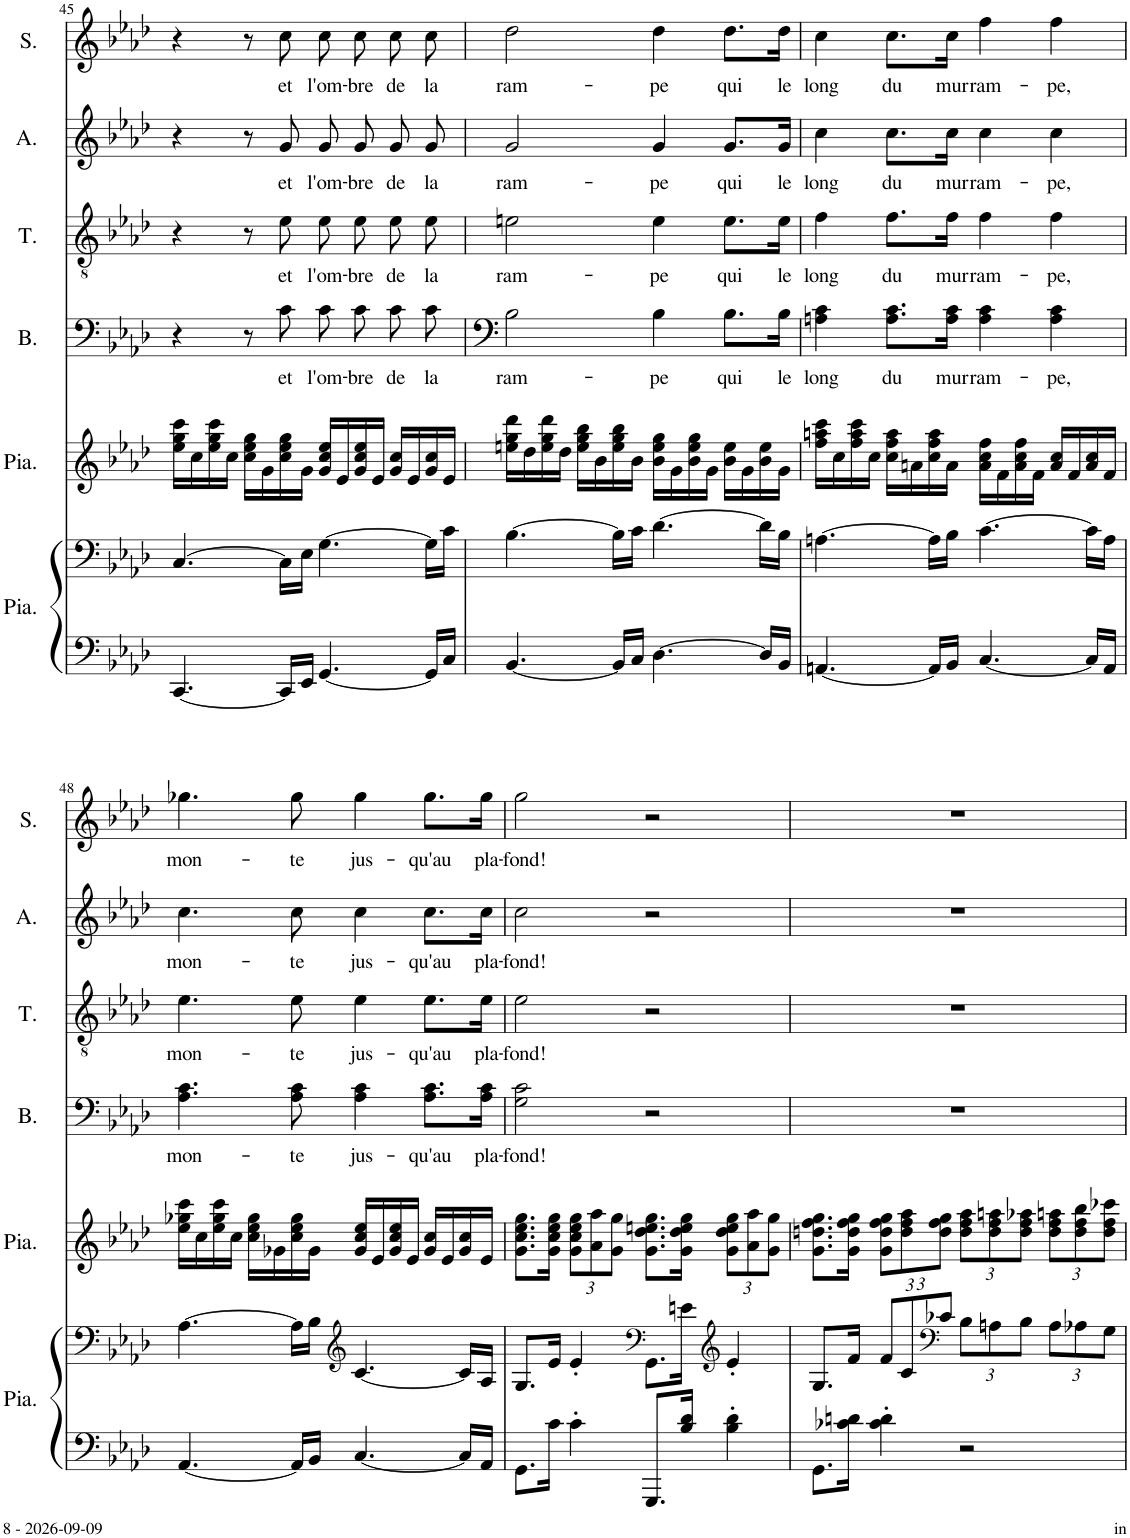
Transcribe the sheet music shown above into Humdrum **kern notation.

**kern	**kern	**kern	**kern	**text	**kern	**text	**kern	**text	**kern	**text
*part6	*part6	*part5	*part4	*part4	*part3	*part3	*part2	*part2	*part1	*part1
*staff7	*staff6	*staff5	*staff4	*staff4	*staff3	*staff3	*staff2	*staff2	*staff1	*staff1
*I"Piano, lower:	*	*I"Piano, upper:	*I"Bass	*	*I"Ténor	*	*I"Alto	*	*I"Soprano	*
*I'Pia.	*	*I'Pia.	*I'B.	*	*I'T.	*	*I'A.	*	*I'S.	*
!!LO:PB:g=z
*clefF4	*clefG2	*clefG2	*clefF4	*	*clefGv2	*	*clefG2	*	*clefG2	*
*k[b-e-a-d-]	*k[b-e-a-d-]	*k[b-e-a-d-]	*k[b-e-a-d-]	*	*k[b-e-a-d-]	*	*k[b-e-a-d-]	*	*k[b-e-a-d-]	*
*M4/4	*M4/4	*M4/4	*M4/4	*	*M4/4	*	*M4/4	*	*M4/4	*
=45	=45	=45	=45	=45	=45	=45	=45	=45	=45	=45
[4.CC/	[4.C/	16ee-\ 16gg\ 16ccc\LL	4r	.	4r	.	4r	.	4r	.
.	.	16cc\	.	.	.	.	.	.	.	.
.	.	16ee-\ 16gg\ 16ccc\	.	.	.	.	.	.	.	.
.	.	16cc\JJ	.	.	.	.	.	.	.	.
.	.	16cc\ 16ee-\ 16gg\LL	8r	.	8r	.	8r	.	8r	.
.	.	16g\	.	.	.	.	.	.	.	.
!	!	!	!	!LO:LY:b	!	!LO:LY:b	!	!LO:LY:b	!	!LO:LY:b
16CC/LL]	16C\LL]	16cc\ 16ee-\ 16gg\	8c\	et	8e-\	et	8g/	et	8cc\	et
16EE-/JJ	16E-\JJ	16g\JJ	.	.	.	.	.	.	.	.
!	!	!	!	!LO:LY:b	!	!LO:LY:b	!	!LO:LY:b	!	!LO:LY:b
[4.GG/	[4.G\	16g/ 16cc/ 16ee-/LL	8c\	l'om-	8e-\	l'om-	8g/	l'om-	8cc\	l'om-
.	.	16e-/	.	.	.	.	.	.	.	.
!	!	!	!	!LO:LY:b	!	!LO:LY:b	!	!LO:LY:b	!	!LO:LY:b
.	.	16g/ 16cc/ 16ee-/	8c\	-bre	8e-\	-bre	8g/	-bre	8cc\	-bre
.	.	16e-/JJ	.	.	.	.	.	.	.	.
!	!	!	!	!LO:LY:b	!	!LO:LY:b	!	!LO:LY:b	!	!LO:LY:b
.	.	16g/ 16cc/LL	8c\	de	8e-\	de	8g/	de	8cc\	de
.	.	16e-/	.	.	.	.	.	.	.	.
!	!	!	!	!LO:LY:b	!	!LO:LY:b	!	!LO:LY:b	!	!LO:LY:b
16GG/LL]	16G\LL]	16g/ 16cc/	8c\	la	8e-\	la	8g/	la	8cc\	la
16C/JJ	16c\JJ	16e-/JJ	.	.	.	.	.	.	.	.
=46	=46	=46	=46	=46	=46	=46	=46	=46	=46	=46
!	!	!	!	!LO:LY:b	!	!LO:LY:b	!	!LO:LY:b	!	!LO:LY:b
[4.BB-/	[4.B-\	16een\ 16gg\ 16ddd-\LL	2B-\	ram-	2en\	ram-	2g/	ram-	2dd-\	ram-
.	.	16dd-\	.	.	.	.	.	.	.	.
.	.	16ee\ 16gg\ 16ddd-\	.	.	.	.	.	.	.	.
.	.	16dd-\JJ	.	.	.	.	.	.	.	.
.	.	16ee\ 16gg\ 16bb-\LL	.	.	.	.	.	.	.	.
.	.	16b-\	.	.	.	.	.	.	.	.
16BB-/LL]	16B-\LL]	16ee\ 16gg\ 16bb-\	.	.	.	.	.	.	.	.
16C/JJ	16c\JJ	16b-\JJ	.	.	.	.	.	.	.	.
!	!	!	!	!LO:LY:b	!	!LO:LY:b	!	!LO:LY:b	!	!LO:LY:b
[4.D-\	[4.d-\	16b-\ 16ee\ 16gg\LL	4B-\	-pe	4e\	-pe	4g/	-pe	4dd-\	-pe
.	.	16g\	.	.	.	.	.	.	.	.
.	.	16b-\ 16ee\ 16gg\	.	.	.	.	.	.	.	.
.	.	16g\JJ	.	.	.	.	.	.	.	.
!	!	!	!	!LO:LY:b	!	!LO:LY:b	!	!LO:LY:b	!	!LO:LY:b
.	.	16b-\ 16ee\LL	8.B-\L	qui	8.e\L	qui	8.g/L	qui	8.dd-\L	qui
.	.	16g\	.	.	.	.	.	.	.	.
16D-/LL]	16d-\LL]	16b-\ 16ee\	.	.	.	.	.	.	.	.
!	!	!	!	!LO:LY:b	!	!LO:LY:b	!	!LO:LY:b	!	!LO:LY:b
16BB-/JJ	16B-\JJ	16g\JJ	16B-\Jk	le	16e\Jk	le	16g/Jk	le	16dd-\Jk	le
=47	=47	=47	=47	=47	=47	=47	=47	=47	=47	=47
!	!	!	!	!LO:LY:b	!	!LO:LY:b	!	!LO:LY:b	!	!LO:LY:b
[4.AAn/	[4.An\	16ff\ 16aan\ 16ccc\LL	4An\ 4c\	long	4f\	long	4cc\	long	4cc\	long
.	.	16cc\	.	.	.	.	.	.	.	.
.	.	16ff\ 16aa\ 16ccc\	.	.	.	.	.	.	.	.
.	.	16cc\JJ	.	.	.	.	.	.	.	.
!	!	!	!	!LO:LY:b	!	!LO:LY:b	!	!LO:LY:b	!	!LO:LY:b
.	.	16cc\ 16ff\ 16aa\LL	8.A\ 8.c\L	du	8.f\L	du	8.cc\L	du	8.cc\L	du
.	.	16an\	.	.	.	.	.	.	.	.
16AA/LL]	16A\LL]	16cc\ 16ff\ 16aa\	.	.	.	.	.	.	.	.
!	!	!	!	!LO:LY:b	!	!LO:LY:b	!	!LO:LY:b	!	!LO:LY:b
16BB-/JJ	16B-\JJ	16a\JJ	16A\ 16c\Jk	mur	16f\Jk	mur	16cc\Jk	mur	16cc\Jk	mur
!	!	!	!	!LO:LY:b	!	!LO:LY:b	!	!LO:LY:b	!	!LO:LY:b
[4.C/	[4.c\	16a\ 16cc\ 16ff\LL	4A\ 4c\	ram-	4f\	ram-	4cc\	ram-	4ff\	ram-
.	.	16f\	.	.	.	.	.	.	.	.
.	.	16a\ 16cc\ 16ff\	.	.	.	.	.	.	.	.
.	.	16f\JJ	.	.	.	.	.	.	.	.
!	!	!	!	!LO:LY:b	!	!LO:LY:b	!	!LO:LY:b	!	!LO:LY:b
.	.	16a/ 16cc/LL	4A\ 4c\	-pe,	4f\	-pe,	4cc\	-pe,	4ff\	-pe,
.	.	16f/	.	.	.	.	.	.	.	.
16C/LL]	16c\LL]	16a/ 16cc/	.	.	.	.	.	.	.	.
16AA/JJ	16A\JJ	16f/JJ	.	.	.	.	.	.	.	.
!!LO:LB:g=z
=48	=48	=48	=48	=48	=48	=48	=48	=48	=48	=48
!	!	!	!	!LO:LY:b	!	!LO:LY:b	!	!LO:LY:b	!	!LO:LY:b
[4.AA-/	[4.A-\	16ee-\ 16gg-X\ 16ccc\LL	4.A-\ 4.c\	mon-	4.e-\	mon-	4.cc\	mon-	4.gg-X\	mon-
.	.	16cc\	.	.	.	.	.	.	.	.
.	.	16ee-\ 16gg-\ 16ccc\	.	.	.	.	.	.	.	.
.	.	16cc\JJ	.	.	.	.	.	.	.	.
.	.	16cc\ 16ee-\ 16gg-\LL	.	.	.	.	.	.	.	.
.	.	16g-X\	.	.	.	.	.	.	.	.
!	!	!	!	!LO:LY:b	!	!LO:LY:b	!	!LO:LY:b	!	!LO:LY:b
16AA-/LL]	16A-\LL]	16cc\ 16ee-\ 16gg-\	8A-\ 8c\	-te	8e-\	-te	8cc\	-te	8gg-\	-te
16BB-/JJ	16B-\JJ	16g-\JJ	.	.	.	.	.	.	.	.
*	*clefG2	*	*	*	*	*	*	*	*	*
!	!	!	!	!LO:LY:b	!	!LO:LY:b	!	!LO:LY:b	!	!LO:LY:b
[4.C/	[4.c/	16g-/ 16cc/ 16ee-/LL	4A-\ 4c\	jus-	4e-\	jus-	4cc\	jus-	4gg-\	jus-
.	.	16e-/	.	.	.	.	.	.	.	.
.	.	16g-/ 16cc/ 16ee-/	.	.	.	.	.	.	.	.
.	.	16e-/JJ	.	.	.	.	.	.	.	.
!	!	!	!	!LO:LY:b	!	!LO:LY:b	!	!LO:LY:b	!	!LO:LY:b
.	.	16g-/ 16cc/LL	8.A-\ 8.c\L	-qu'au	8.e-\L	-qu'au	8.cc\L	-qu'au	8.gg-\L	-qu'au
.	.	16e-/	.	.	.	.	.	.	.	.
16C/LL]	16c/LL]	16g-/ 16cc/	.	.	.	.	.	.	.	.
!	!	!	!	!LO:LY:b	!	!LO:LY:b	!	!LO:LY:b	!	!LO:LY:b
16AA-/JJ	16A-/JJ	16e-/JJ	16A-\ 16c\Jk	pla-	16e-\Jk	pla-	16cc\Jk	pla-	16gg-\Jk	pla-
=49	=49	=49	=49	=49	=49	=49	=49	=49	=49	=49
!	!	!	!	!LO:LY:b	!	!LO:LY:b	!	!LO:LY:b	!	!LO:LY:b
8.GG\L	8.G/L	8.g\ 8.cc\ 8.ee-\ 8.gg\L	2G\ 2c\	-fond!	2e-\	-fond!	2cc\	-fond!	2gg\	-fond!
16c\Jk	16e-/Jk	16g\ 16cc\ 16ee-\ 16gg\Jk	.	.	.	.	.	.	.	.
*	*	*Xbrackettup	*	*	*	*	*	*	*	*
4c'\	4e-'/	12g\ 12cc\ 12ee-\ 12gg\L	.	.	.	.	.	.	.	.
.	.	12a-\ 12aa-\	.	.	.	.	.	.	.	.
.	.	12g\ 12gg\J	.	.	.	.	.	.	.	.
*	*clefF4	*	*	*	*	*	*	*	*	*
8.GGG/L	8.GG\L	8.g\ 8.dd-\ 8.een\ 8.gg\L	2r	.	2r	.	2r	.	2r	.
16B-/ 16d-/Jk	16en\Jk	16g\ 16dd-\ 16ee\ 16gg\Jk	.	.	.	.	.	.	.	.
*	*clefG2	*	*	*	*	*	*	*	*	*
4B-\' 4d-\'	4e'/	12g\ 12dd-\ 12ee\ 12gg\L	.	.	.	.	.	.	.	.
.	.	12a-\ 12aa-\	.	.	.	.	.	.	.	.
.	.	12g\ 12gg\J	.	.	.	.	.	.	.	.
=50	=50	=50	=50	=50	=50	=50	=50	=50	=50	=50
8.GG\L	8.G/L	8.g\ 8.ddn\ 8.ff\ 8.gg\L	1r	.	1r	.	1r	.	1r	.
16c-X\ 16dn\Jk	16f/Jk	16g\ 16dd\ 16ff\ 16gg\Jk	.	.	.	.	.	.	.	.
*	*Xbrackettup	*	*	*	*	*	*	*	*	*
4c-\' 4d\'	12f/L	12g\ 12dd\ 12ff\ 12gg\L	.	.	.	.	.	.	.	.
.	12c/	12dd\ 12ff\ 12aa-\	.	.	.	.	.	.	.	.
*	*clefF4	*	*	*	*	*	*	*	*	*
.	12c-X/J	12dd\ 12ff\ 12gg\J	.	.	.	.	.	.	.	.
2r	12B-\L	12dd\ 12ff\ 12aa-\L	.	.	.	.	.	.	.	.
.	12An\	12dd\ 12ff\ 12aan\	.	.	.	.	.	.	.	.
.	12B-\J	12dd\ 12ff\ 12aa-X\J	.	.	.	.	.	.	.	.
.	12A\L	12dd\ 12ff\ 12aan\L	.	.	.	.	.	.	.	.
.	12A-X\	12dd\ 12ff\ 12bb-\	.	.	.	.	.	.	.	.
.	12G\J	12dd\ 12ff\ 12ccc-X\J	.	.	.	.	.	.	.	.
=	=	=	=	=	=	=	=	=	=	=
*-	*-	*-	*-	*-	*-	*-	*-	*-	*-	*-
